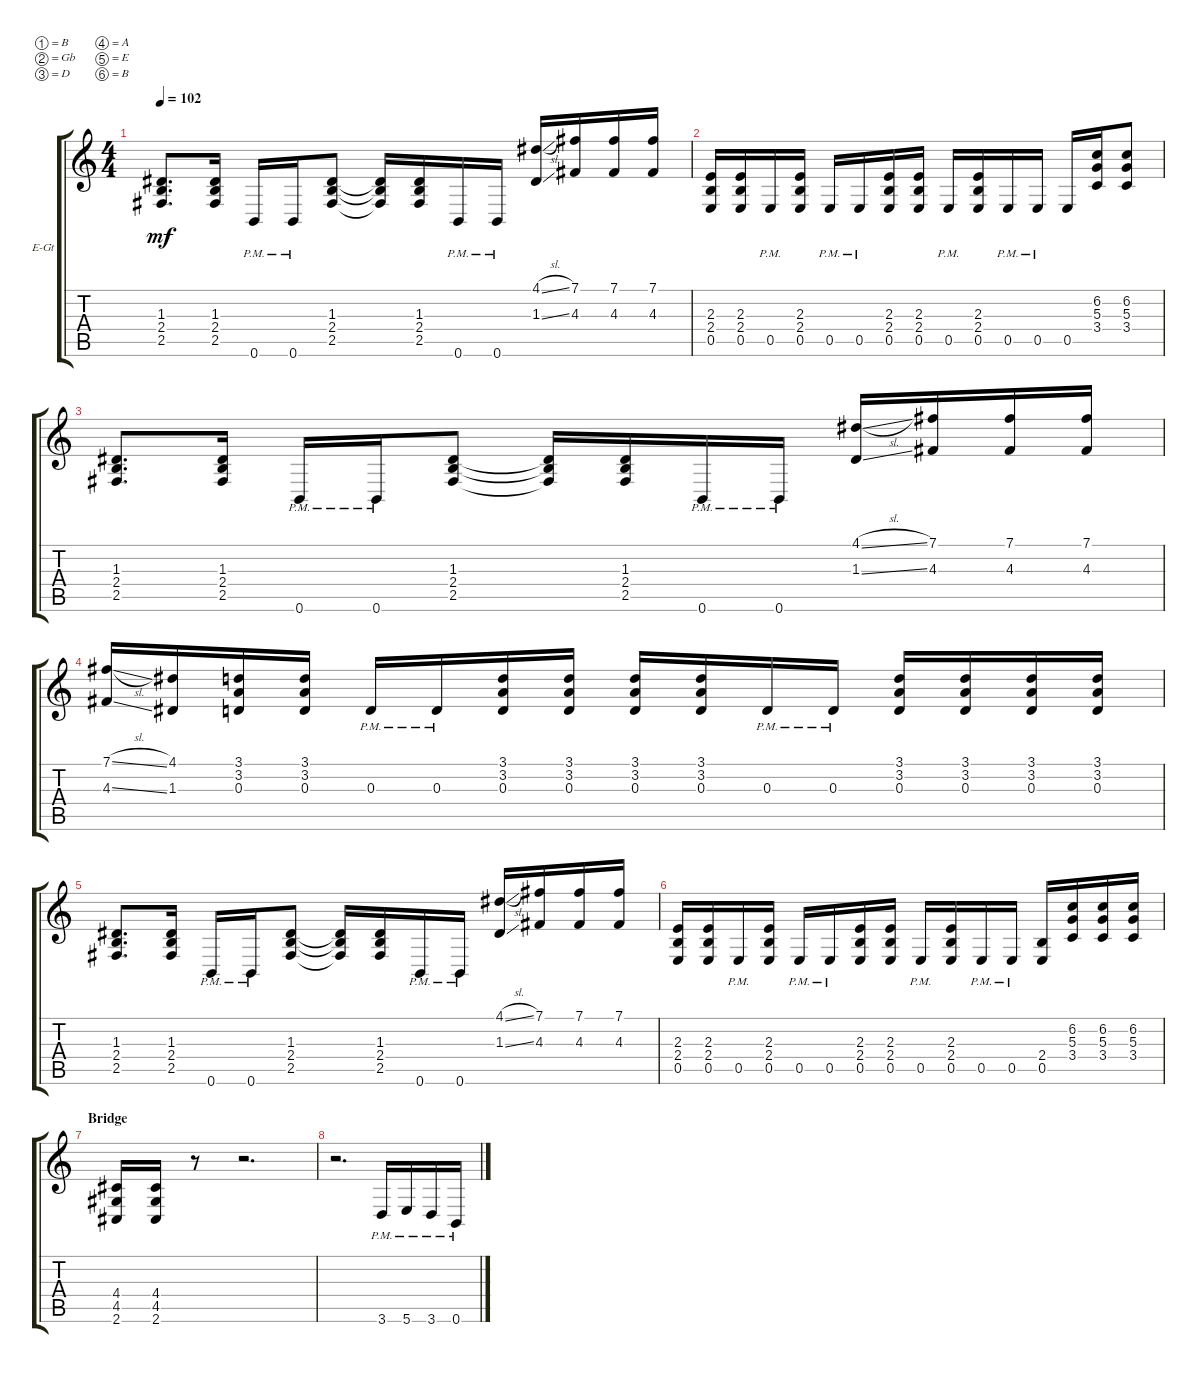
\bracketExtendMode groupsimilarinstruments
\firstSystemTrackNameOrientation horizontal
\otherSystemsTrackNameOrientation horizontal
\track ("Electric Guitar 1" "E-Gt") {instrument distortionguitar}
\staff {score tabs}
\tuning (B3 Gb3 D3 A2 E2 B1)
\ts (4 4)
\tempo 102
\clef g2
\ks c
(2.5 2.4 1.3).8{d dy mf} (2.5 2.4 1.3).16 0.6{pm}.16 0.6{pm}.16 (2.5 2.4 1.3).8 (2.5{t} 2.4{t} 1.3{t}).16 (2.5 2.4 1.3).16 0.6{pm}.16 0.6{pm}.16 (1.3{sl} 4.1{sl}).16 (4.3 7.1).16 (7.1 4.3).16 (7.1 4.3).16 |
(2.4 2.3 0.5).16 (0.5 2.4 2.3).16 0.5{pm}.16 (0.5 2.4 2.3).16 0.5{pm}.16 0.5{pm}.16 (0.5 2.4 2.3).16 (0.5 2.4 2.3).16 0.5{pm}.16 (0.5 2.4 2.3).16 0.5{pm}.16 0.5{pm}.16 0.5.16 (3.4 5.3 6.2).16 (3.4 5.3 6.2).8 |
(2.5 2.4 1.3).8{d} (2.5 2.4 1.3).16 0.6{pm}.16 0.6{pm}.16 (2.5 2.4 1.3).8 (2.5{t} 2.4{t} 1.3{t}).16 (2.5 2.4 1.3).16 0.6{pm}.16 0.6{pm}.16 (1.3{sl} 4.1{sl}).16 (4.3 7.1).16 (7.1 4.3).16 (7.1 4.3).16 |
(4.3{sl} 7.1{sl}).16 (1.3 4.1).16 (0.3 3.2 3.1).16 (3.1 3.2 0.3).16 0.3{pm}.16 0.3{pm}.16 (0.3 3.2 3.1).16 (0.3 3.2 3.1).16 (0.3 3.2 3.1).16 (0.3 3.2 3.1).16 0.3{pm}.16 0.3{pm}.16 (0.3 3.2 3.1).16 (0.3 3.2 3.1).16 (0.3 3.2 3.1).16 (0.3 3.2 3.1).16 |
(2.5 2.4 1.3).8{d} (2.5 2.4 1.3).16 0.6{pm}.16 0.6{pm}.16 (2.5 2.4 1.3).8 (2.5{t} 2.4{t} 1.3{t}).16 (2.5 2.4 1.3).16 0.6{pm}.16 0.6{pm}.16 (1.3{sl} 4.1{sl}).16 (4.3 7.1).16 (7.1 4.3).16 (7.1 4.3).16 |
(2.4 2.3 0.5).16 (0.5 2.4 2.3).16 0.5{pm}.16 (0.5 2.4 2.3).16 0.5{pm}.16 0.5{pm}.16 (0.5 2.4 2.3).16 (0.5 2.4 2.3).16 0.5{pm}.16 (0.5 2.4 2.3).16 0.5{pm}.16 0.5{pm}.16 (0.5 2.4).16 (3.4 5.3 6.2).16 (3.4 5.3 6.2).16 (3.4 5.3 6.2).16 |
\section ("" "Bridge")
(2.6 4.5 4.4).16 (2.6 4.5 4.4).16 r.8 r.2{d} |
r.2{d} 3.6{pm}.16 5.6{pm}.16 3.6{pm}.16 0.6{pm}.16
